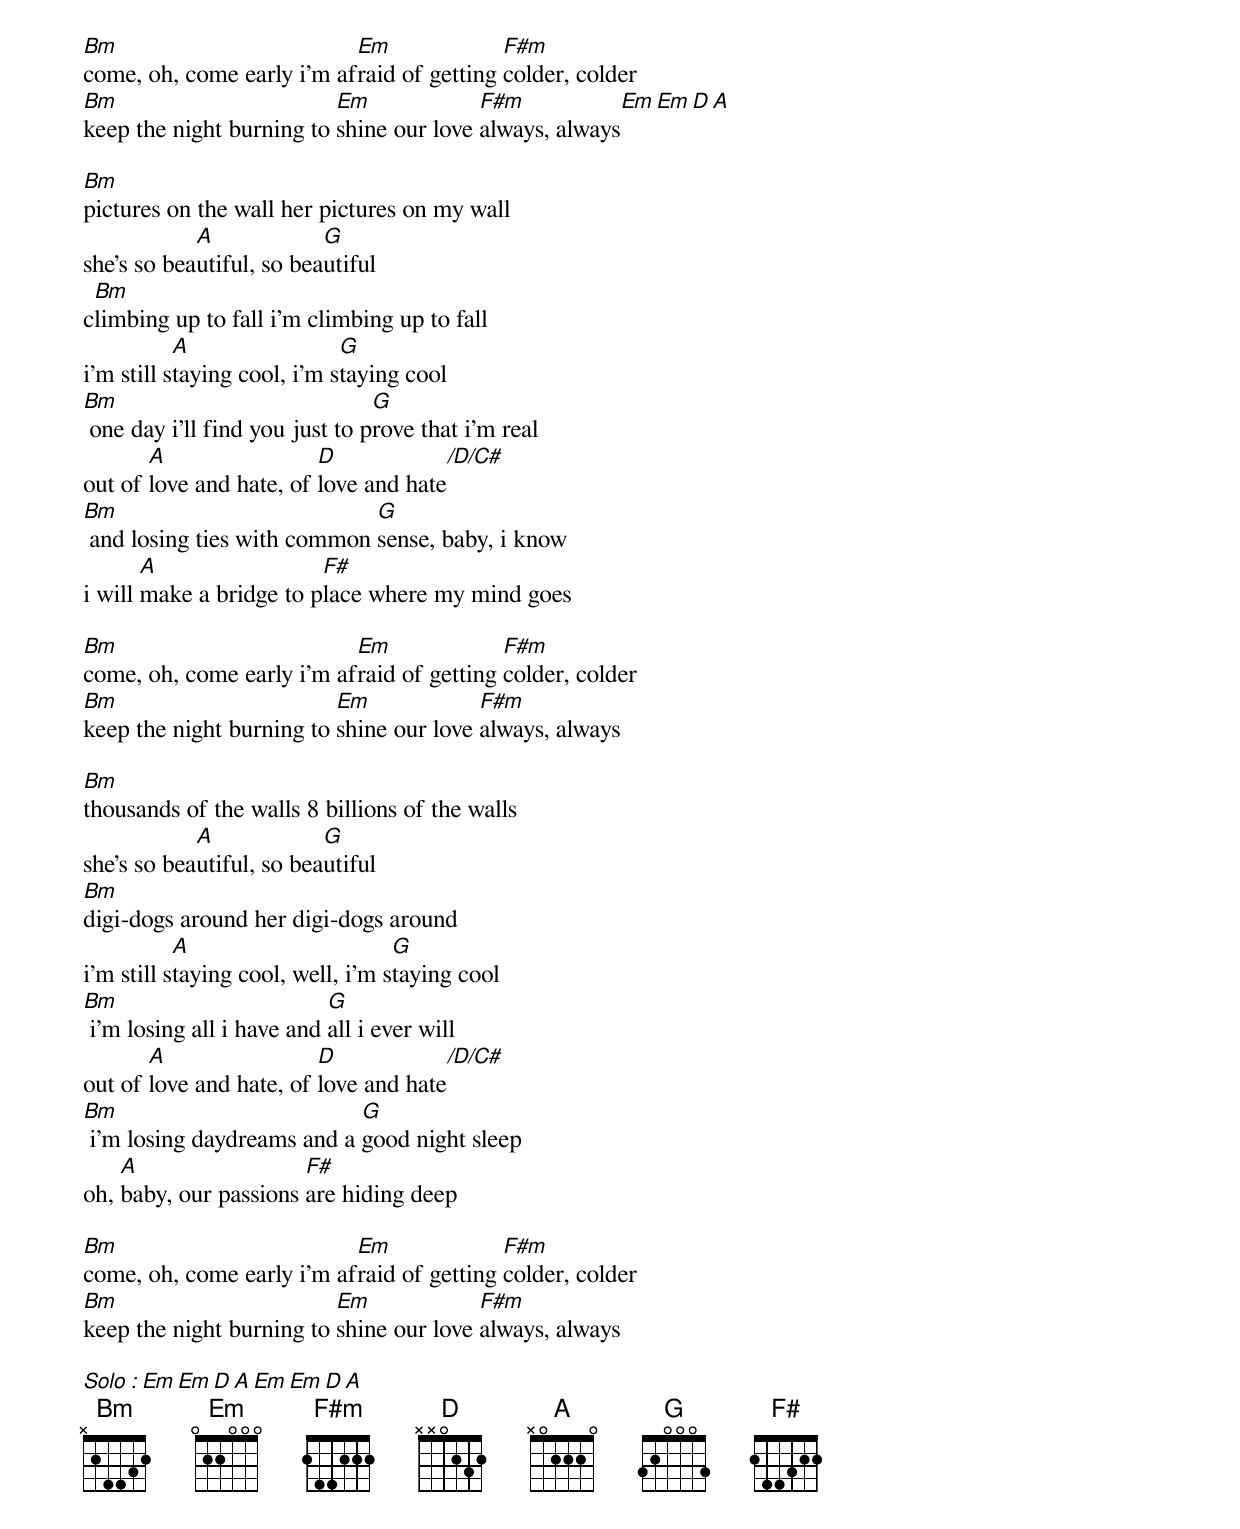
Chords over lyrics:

Bm                         Em              F#m
come, oh, come early i’m afraid of getting colder, colder
Bm                        Em             F#m           Em Em D A
keep the night burning to shine our love always, always

Bm
pictures on the wall her pictures on my wall
            A             G
she’s so beautiful, so beautiful
 Bm
climbing up to fall i’m climbing up to fall
           A                 G
i’m still staying cool, i’m staying cool
Bm                              G
 one day i’ll find you just to prove that i’m real
       A                 D               /D/C#
out of love and hate, of love and hate
Bm                           G
 and losing ties with common sense, baby, i know
       A                 F#
i will make a bridge to place where my mind goes

Bm                         Em              F#m
come, oh, come early i’m afraid of getting colder, colder
Bm                        Em             F#m
keep the night burning to shine our love always, always

Bm
thousands of the walls 8 billions of the walls
            A             G
she’s so beautiful, so beautiful
Bm
digi-dogs around her digi-dogs around
           A                       G
i’m still staying cool, well, i’m staying cool
Bm                         G
 i’m losing all i have and all i ever will
       A                 D               /D/C#
out of love and hate, of love and hate
Bm                          G
 i’m losing daydreams and a good night sleep
    A                  F#
oh, baby, our passions are hiding deep

Bm                         Em              F#m
come, oh, come early i’m afraid of getting colder, colder
Bm                        Em             F#m
keep the night burning to shine our love always, always

Solo :   Em Em D A Em Em D A
